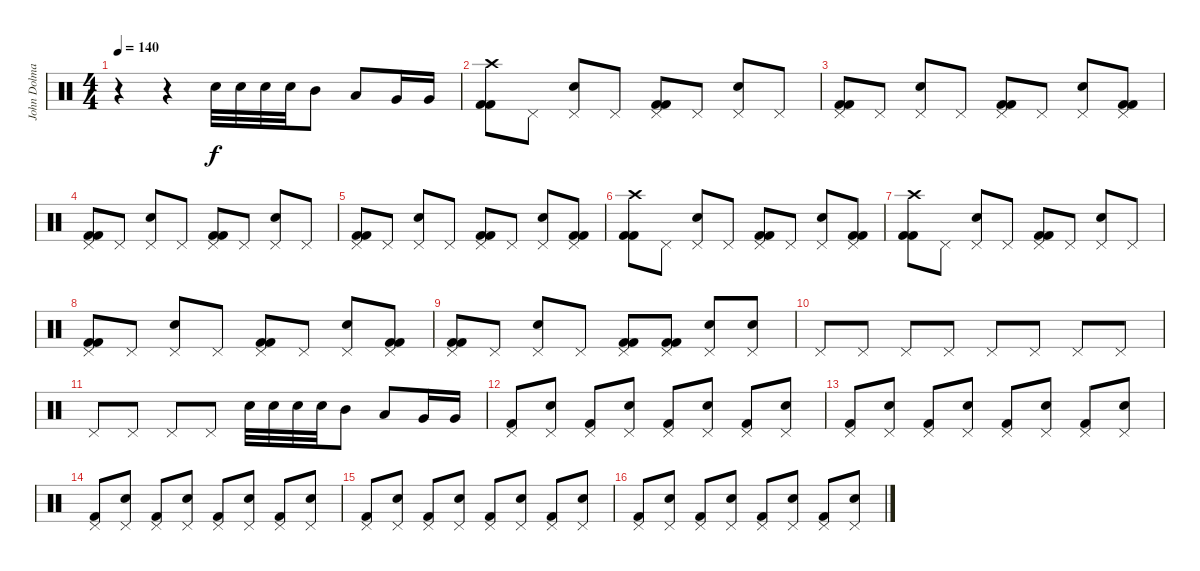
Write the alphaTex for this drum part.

\track ("John Dolmayan" "John Dolma") {instrument percussion}
\staff {score}
\articulation defaults
\ts (4 4)
\tempo 140
\clef neutral
\ks c
r.4{dy f} r.4 "Snare (hit) 2".32 "Snare (hit) 2".32 "Snare (hit) 2".32 "Snare (hit) 2".32 "Mid Tom (hit)".8 "Low Tom (hit)".8 "Very Low Tom (hit)".16 "Very Low Tom (hit)".16 |
("Crash high (hit)" "Kick (hit) 2" "Kick (hit) 2").8 "Pedal Hi-Hat (hit)".8 ("Pedal Hi-Hat (hit)" "Snare (hit) 2").8 "Pedal Hi-Hat (hit)".8 ("Pedal Hi-Hat (hit)" "Kick (hit) 2" "Kick (hit) 2").8 "Pedal Hi-Hat (hit)".8 ("Pedal Hi-Hat (hit)" "Snare (hit) 2").8 "Pedal Hi-Hat (hit)".8 |
("Pedal Hi-Hat (hit)" "Kick (hit) 2" "Kick (hit) 2").8 "Pedal Hi-Hat (hit)".8 ("Pedal Hi-Hat (hit)" "Snare (hit) 2").8 "Pedal Hi-Hat (hit)".8 ("Pedal Hi-Hat (hit)" "Kick (hit) 2" "Kick (hit) 2").8 "Pedal Hi-Hat (hit)".8 ("Pedal Hi-Hat (hit)" "Snare (hit) 2").8 ("Pedal Hi-Hat (hit)" "Kick (hit) 2" "Kick (hit) 2").8 |
("Pedal Hi-Hat (hit)" "Kick (hit) 2" "Kick (hit) 2").8 "Pedal Hi-Hat (hit)".8 ("Pedal Hi-Hat (hit)" "Snare (hit) 2").8 "Pedal Hi-Hat (hit)".8 ("Pedal Hi-Hat (hit)" "Kick (hit) 2" "Kick (hit) 2").8 "Pedal Hi-Hat (hit)".8 ("Pedal Hi-Hat (hit)" "Snare (hit) 2").8 "Pedal Hi-Hat (hit)".8 |
("Pedal Hi-Hat (hit)" "Kick (hit) 2" "Kick (hit) 2").8 "Pedal Hi-Hat (hit)".8 ("Pedal Hi-Hat (hit)" "Snare (hit) 2").8 "Pedal Hi-Hat (hit)".8 ("Pedal Hi-Hat (hit)" "Kick (hit) 2" "Kick (hit) 2").8 "Pedal Hi-Hat (hit)".8 ("Pedal Hi-Hat (hit)" "Snare (hit) 2").8 ("Pedal Hi-Hat (hit)" "Kick (hit) 2" "Kick (hit) 2").8 |
("Crash high (hit)" "Kick (hit) 2" "Kick (hit) 2").8 "Pedal Hi-Hat (hit)".8 ("Pedal Hi-Hat (hit)" "Snare (hit) 2").8 "Pedal Hi-Hat (hit)".8 ("Pedal Hi-Hat (hit)" "Kick (hit) 2" "Kick (hit) 2").8 "Pedal Hi-Hat (hit)".8 ("Pedal Hi-Hat (hit)" "Snare (hit) 2").8 ("Pedal Hi-Hat (hit)" "Kick (hit) 2" "Kick (hit) 2").8 |
("Crash high (hit)" "Kick (hit) 2" "Kick (hit) 2").8 "Pedal Hi-Hat (hit)".8 ("Pedal Hi-Hat (hit)" "Snare (hit) 2").8 "Pedal Hi-Hat (hit)".8 ("Pedal Hi-Hat (hit)" "Kick (hit) 2" "Kick (hit) 2").8 "Pedal Hi-Hat (hit)".8 ("Pedal Hi-Hat (hit)" "Snare (hit) 2").8 "Pedal Hi-Hat (hit)".8 |
("Pedal Hi-Hat (hit)" "Kick (hit) 2" "Kick (hit) 2").8 "Pedal Hi-Hat (hit)".8 ("Pedal Hi-Hat (hit)" "Snare (hit) 2").8 "Pedal Hi-Hat (hit)".8 ("Pedal Hi-Hat (hit)" "Kick (hit) 2" "Kick (hit) 2").8 "Pedal Hi-Hat (hit)".8 ("Pedal Hi-Hat (hit)" "Snare (hit) 2").8 ("Pedal Hi-Hat (hit)" "Kick (hit) 2" "Kick (hit) 2").8 |
("Pedal Hi-Hat (hit)" "Kick (hit) 2" "Kick (hit) 2").8 "Pedal Hi-Hat (hit)".8 ("Pedal Hi-Hat (hit)" "Snare (hit) 2").8 "Pedal Hi-Hat (hit)".8 ("Pedal Hi-Hat (hit)" "Kick (hit) 2" "Kick (hit) 2").8 ("Pedal Hi-Hat (hit)" "Kick (hit) 2" "Kick (hit) 2").8 ("Pedal Hi-Hat (hit)" "Snare (hit) 2").8 ("Pedal Hi-Hat (hit)" "Snare (hit) 2").8 |
"Pedal Hi-Hat (hit)".8 "Pedal Hi-Hat (hit)".8 "Pedal Hi-Hat (hit)".8 "Pedal Hi-Hat (hit)".8 "Pedal Hi-Hat (hit)".8 "Pedal Hi-Hat (hit)".8 "Pedal Hi-Hat (hit)".8 "Pedal Hi-Hat (hit)".8 |
"Pedal Hi-Hat (hit)".8 "Pedal Hi-Hat (hit)".8 "Pedal Hi-Hat (hit)".8 "Pedal Hi-Hat (hit)".8 "Snare (hit) 2".32 "Snare (hit) 2".32 "Snare (hit) 2".32 "Snare (hit) 2".32 "Mid Tom (hit)".8 "Low Tom (hit)".8 "Very Low Tom (hit)".16 "Very Low Tom (hit)".16 |
("Pedal Hi-Hat (hit)" "Kick (hit) 2").8 ("Pedal Hi-Hat (hit)" "Snare (hit) 2").8 ("Pedal Hi-Hat (hit)" "Kick (hit) 2").8 ("Pedal Hi-Hat (hit)" "Snare (hit) 2").8 ("Pedal Hi-Hat (hit)" "Kick (hit) 2").8 ("Pedal Hi-Hat (hit)" "Snare (hit) 2").8 ("Pedal Hi-Hat (hit)" "Kick (hit) 2").8 ("Pedal Hi-Hat (hit)" "Snare (hit) 2").8 |
("Pedal Hi-Hat (hit)" "Kick (hit) 2").8 ("Pedal Hi-Hat (hit)" "Snare (hit) 2").8 ("Pedal Hi-Hat (hit)" "Kick (hit) 2").8 ("Pedal Hi-Hat (hit)" "Snare (hit) 2").8 ("Pedal Hi-Hat (hit)" "Kick (hit) 2").8 ("Pedal Hi-Hat (hit)" "Snare (hit) 2").8 ("Pedal Hi-Hat (hit)" "Kick (hit) 2").8 ("Pedal Hi-Hat (hit)" "Snare (hit) 2").8 |
("Pedal Hi-Hat (hit)" "Kick (hit) 2").8 ("Pedal Hi-Hat (hit)" "Snare (hit) 2").8 ("Pedal Hi-Hat (hit)" "Kick (hit) 2").8 ("Pedal Hi-Hat (hit)" "Snare (hit) 2").8 ("Pedal Hi-Hat (hit)" "Kick (hit) 2").8 ("Pedal Hi-Hat (hit)" "Snare (hit) 2").8 ("Pedal Hi-Hat (hit)" "Kick (hit) 2").8 ("Pedal Hi-Hat (hit)" "Snare (hit) 2").8 |
("Pedal Hi-Hat (hit)" "Kick (hit) 2").8 ("Pedal Hi-Hat (hit)" "Snare (hit) 2").8 ("Pedal Hi-Hat (hit)" "Kick (hit) 2").8 ("Pedal Hi-Hat (hit)" "Snare (hit) 2").8 ("Pedal Hi-Hat (hit)" "Kick (hit) 2").8 ("Pedal Hi-Hat (hit)" "Snare (hit) 2").8 ("Pedal Hi-Hat (hit)" "Kick (hit) 2").8 ("Pedal Hi-Hat (hit)" "Snare (hit) 2").8 |
("Pedal Hi-Hat (hit)" "Kick (hit) 2").8 ("Pedal Hi-Hat (hit)" "Snare (hit) 2").8 ("Pedal Hi-Hat (hit)" "Kick (hit) 2").8 ("Pedal Hi-Hat (hit)" "Snare (hit) 2").8 ("Pedal Hi-Hat (hit)" "Kick (hit) 2").8 ("Pedal Hi-Hat (hit)" "Snare (hit) 2").8 ("Pedal Hi-Hat (hit)" "Kick (hit) 2").8 ("Pedal Hi-Hat (hit)" "Snare (hit) 2").8
